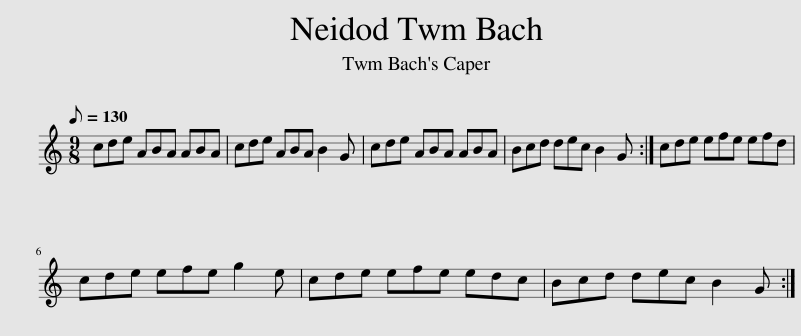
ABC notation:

X:1
L:1/8
Q:1/8=130
M:9/8
I:linebreak $
K:C
V:1 treble
V:1
 cde ABA ABA | cde ABA B2 G | cde ABA ABA | Bcd dec B2 G :| cde efe efd |$ %5
 cde efe g2 e | cde efe edc | Bcd dec B2 G :| %8
